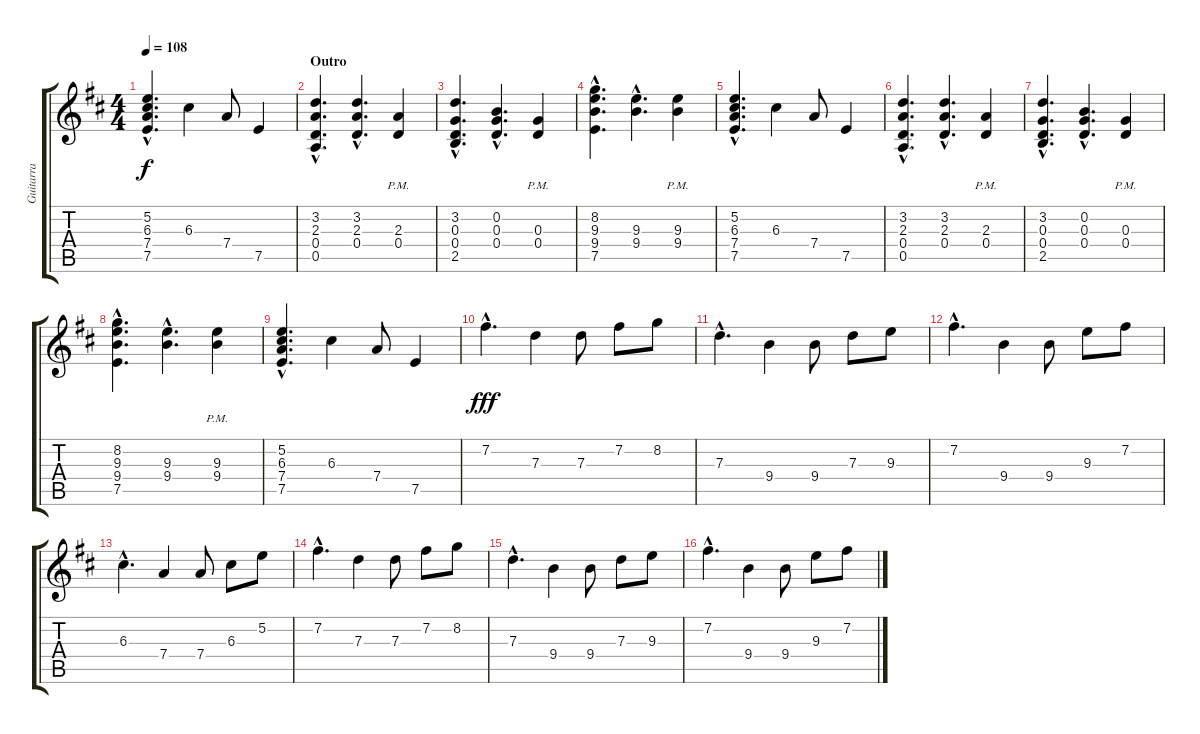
\track ("Guitarra" "Guitarra") {instrument electricguitarjazz}
\staff {score tabs}
\tuning (E4 B3 G3 D3 A2 E2) {hide}
\ts (4 4)
\tempo 108
\clef g2
\ks bminor
(5.2{hac} 6.3{hac} 7.4{hac} 7.5{hac}).4{d dy f} 6.3.4 7.4.8 7.5.4 |
\section ("" "Outro")
(3.2{hac} 2.3{hac} 0.4{hac} 0.5{hac}).4{d} (3.2{hac} 2.3{hac} 0.4{hac}).4{d} (2.3 0.4{pm}).4 |
(3.2{hac} 0.3{hac} 0.4{hac} 2.5{hac}).4{d} (0.2{hac} 0.3{hac} 0.4{hac}).4{d} (0.3 0.4{pm}).4 |
(8.2{hac} 9.3{hac} 9.4{hac} 7.5{hac}).4{d} (9.3{hac} 9.4{hac}).4{d} (9.3 9.4{pm}).4 |
(5.2{hac} 6.3{hac} 7.4{hac} 7.5{hac}).4{d} 6.3.4 7.4.8 7.5.4 |
(3.2{hac} 2.3{hac} 0.4{hac} 0.5{hac}).4{d} (3.2{hac} 2.3{hac} 0.4{hac}).4{d} (2.3 0.4{pm}).4 |
(3.2{hac} 0.3{hac} 0.4{hac} 2.5{hac}).4{d} (0.2{hac} 0.3{hac} 0.4{hac}).4{d} (0.3 0.4{pm}).4 |
(8.2{hac} 9.3{hac} 9.4{hac} 7.5{hac}).4{d} (9.3{hac} 9.4{hac}).4{d} (9.3 9.4{pm}).4 |
(5.2{hac} 6.3{hac} 7.4{hac} 7.5{hac}).4{d} 6.3.4 7.4.8 7.5.4 |
7.2{hac}.4{d dy fff} 7.3.4 7.3.8 7.2.8 8.2.8 |
7.3{hac}.4{d} 9.4.4 9.4.8 7.3.8 9.3.8 |
7.2{hac}.4{d} 9.4.4 9.4.8 9.3.8 7.2.8 |
6.3{hac}.4{d} 7.4.4 7.4.8 6.3.8 5.2.8 |
7.2{hac}.4{d} 7.3.4 7.3.8 7.2.8 8.2.8 |
7.3{hac}.4{d} 9.4.4 9.4.8 7.3.8 9.3.8 |
7.2{hac}.4{d} 9.4.4 9.4.8 9.3.8 7.2.8
